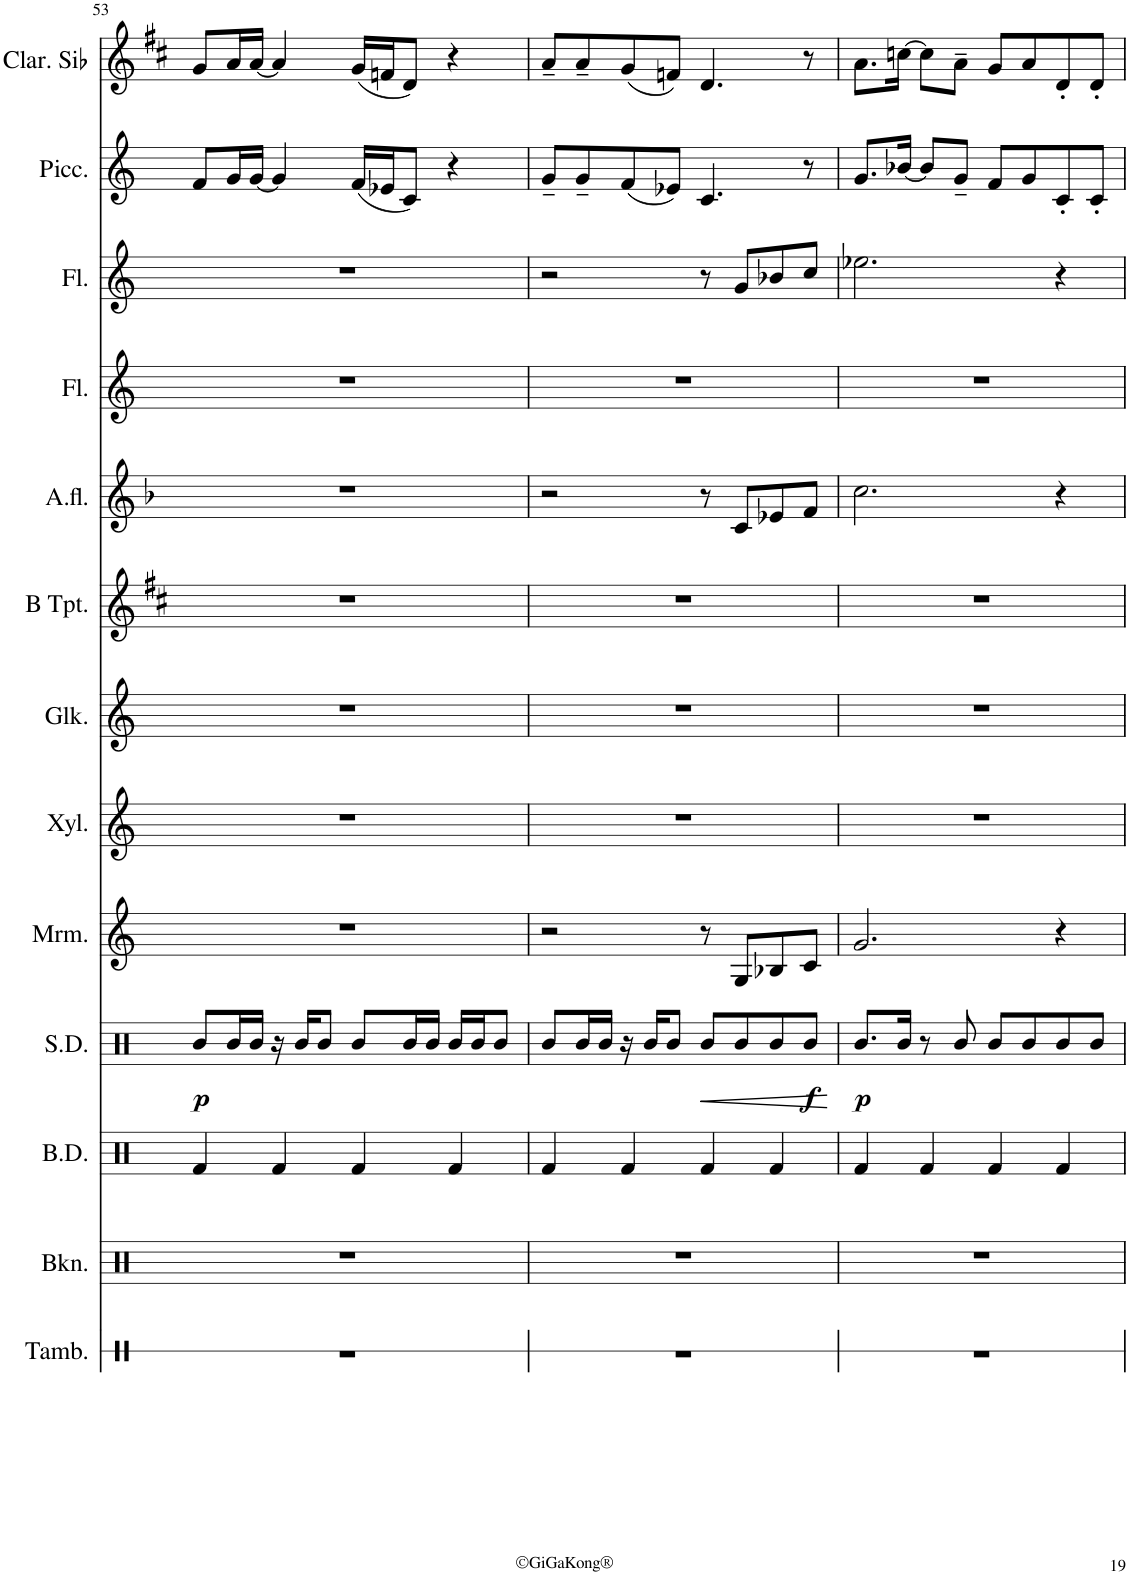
**kern	**kern	**kern	**kern	**dynam	**kern	**kern	**kern	**kern	**kern	**kern	**kern	**kern	**kern
*part13	*part12	*part11	*part10	*part10	*part9	*part8	*part7	*part6	*part5	*part4	*part3	*part2	*part1
*staff13	*staff12	*staff11	*staff10	*staff10	*staff9	*staff8	*staff7	*staff6	*staff5	*staff4	*staff3	*staff2	*staff1
*I"Tamburin	*I"Becken	*I"Bass Drums	*I"Snare Drum	*	*I"Marimba	*I"Xylophon	*I"Glockenspiel	*I"B Trompete	*I"Altflöte	*I"Flöte 2	*I"Flöte 1	*I"Piccoloflöte	*I"Clarinette en Sib
*I'Tamb.	*I'Bkn.	*I'B.D.	*I'S.D.	*	*I'Mrm.	*I'Xyl.	*I'Glk.	*I'B Tpt.	*I'A.fl.	*I'Fl.	*I'Fl.	*I'Picc.	*I'Clar. Sib
!!LO:PB:g=z
*clefX	*clefX	*clefX	*clefX	*	*clefG2	*clefG2	*clefG2	*clefG2	*clefG2	*clefG2	*clefG2	*clefG2	*clefG2
*	*	*	*	*	*	*Trd-7c-12	*Trd-14c-24	*Trd1c2	*Trd3c5	*	*	*Trd-7c-12	*Trd1c2
*k[]	*k[]	*k[]	*k[]	*	*k[]	*k[]	*k[]	*k[f#c#]	*k[b-]	*k[]	*k[]	*k[]	*k[f#c#]
*M4/4	*M4/4	*M4/4	*M4/4	*	*M4/4	*M4/4	*M4/4	*M4/4	*M4/4	*M4/4	*M4/4	*M4/4	*M4/4
=53	=53	=53	=53	=53	=53	=53	=53	=53	=53	=53	=53	=53	=53
!	!	!	!	!LO:DY:b	!	!	!	!	!	!	!	!	!
1r	1r	4Rf/	8R/L	p	1r	1r	1r	1r	1r	1r	1r	8f/L	8g/L
.	.	.	16R/L	.	.	.	.	.	.	.	.	16g/L	16a/L
.	.	.	16R/JJ	.	.	.	.	.	.	.	.	[16g/JJ	[16a/JJ
.	.	4Rf/	16r	.	.	.	.	.	.	.	.	4g/]	4a/]
.	.	.	16R/KL	.	.	.	.	.	.	.	.	.	.
.	.	.	8R/J	.	.	.	.	.	.	.	.	.	.
.	.	4Rf/	8R/L	.	.	.	.	.	.	.	.	(16f/LL	(16g/LL
.	.	.	.	.	.	.	.	.	.	.	.	16e-X/J	16fn/J
.	.	.	16R/L	.	.	.	.	.	.	.	.	8c/J)	8d/J)
.	.	.	16R/JJ	.	.	.	.	.	.	.	.	.	.
.	.	4Rf/	16R/LL	.	.	.	.	.	.	.	.	4r	4r
.	.	.	16R/J	.	.	.	.	.	.	.	.	.	.
.	.	.	8R/J	.	.	.	.	.	.	.	.	.	.
=54	=54	=54	=54	=54	=54	=54	=54	=54	=54	=54	=54	=54	=54
1r	1r	4Rf/	8R/L	.	2r	1r	1r	1r	2r	1r	2r	8g~/L	8a~/L
.	.	.	16R/L	.	.	.	.	.	.	.	.	8g~/	8a~/
.	.	.	16R/JJ	.	.	.	.	.	.	.	.	.	.
.	.	4Rf/	16r	.	.	.	.	.	.	.	.	(8f/	(8g/
.	.	.	16R/KL	.	.	.	.	.	.	.	.	.	.
.	.	.	8R/J	.	.	.	.	.	.	.	.	8e-X/J)	8fn/J)
!	!	!	!	!LO:HP:b	!	!	!	!	!	!	!	!	!
.	.	4Rf/	8R/L	<	8r	.	.	.	8r	.	8r	4.c/	4.d/
.	.	.	8R/	.	8G/L	.	.	.	8c/L	.	8g/L	.	.
.	.	4Rf/	8R/	.	8B-X/	.	.	.	8e-X/	.	8b-X/	.	.
!	!	!	!	!LO:DY:b	!	!	!	!	!	!	!	!	!
.	.	.	8R/J	f	8c/J	.	.	.	8f/J	.	8cc/J	8r	8r
.	.	.	.	[	.	.	.	.	.	.	.	.	.
=55	=55	=55	=55	=55	=55	=55	=55	=55	=55	=55	=55	=55	=55
!	!	!	!	!LO:DY:b	!	!	!	!	!	!	!	!	!
1r	1r	4Rf/	8.R/L	p	2.g/	1r	1r	1r	2.cc\	1r	2.ee-X\	8.g/L	8.a\L
.	.	.	16R/Jk	.	.	.	.	.	.	.	.	[16b-X/Jk	[16ccn\Jk
.	.	4Rf/	8r	.	.	.	.	.	.	.	.	8b-/L]	8cc\L]
.	.	.	8R/	.	.	.	.	.	.	.	.	8g~/J	8a~\J
.	.	4Rf/	8R/L	.	.	.	.	.	.	.	.	8f/L	8g/L
.	.	.	8R/	.	.	.	.	.	.	.	.	8g/	8a/
.	.	4Rf/	8R/	.	4r	.	.	.	4r	.	4r	8c'/	8d'/
.	.	.	8R/J	.	.	.	.	.	.	.	.	8c'/J	8d'/J
=	=	=	=	=	=	=	=	=	=	=	=	=	=
*-	*-	*-	*-	*-	*-	*-	*-	*-	*-	*-	*-	*-	*-
